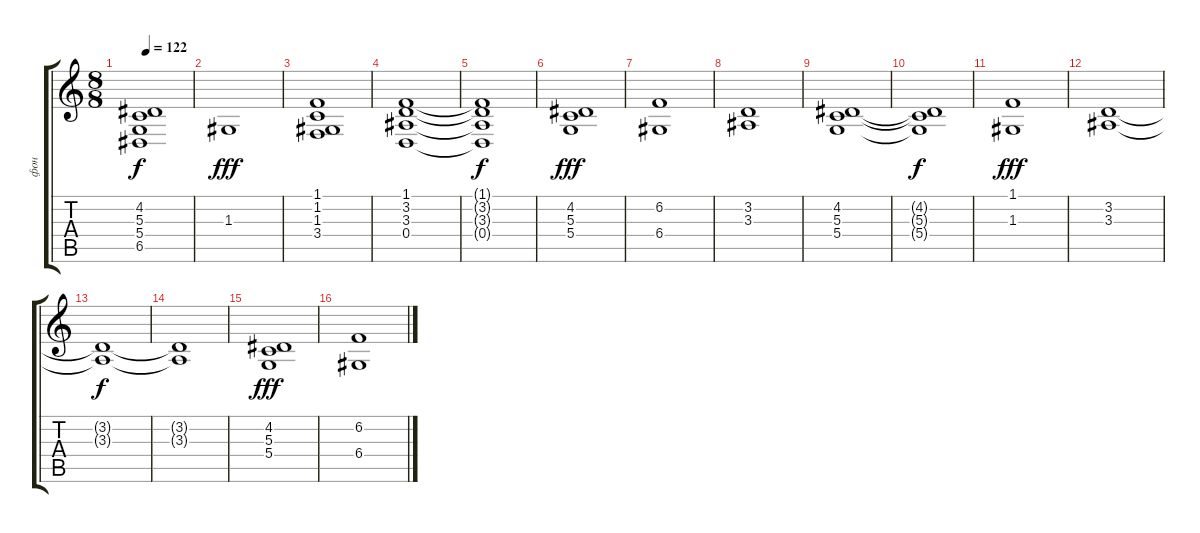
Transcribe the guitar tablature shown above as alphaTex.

\track ("фон" "фон") {instrument synthstrings1}
\staff {score tabs}
\tuning (E4 B3 G3 D3 A2 E2) {hide}
\ts (8 8)
\tempo 122
\clef g2
\ks c
(4.2{t} 5.3{t} 5.4{t} 6.5{t}).1{dy f} |
1.3.1{dy fff} |
(1.1 1.2 1.3 3.4).1 |
(1.1 3.2 3.3 0.4).1 |
(1.1{t} 3.2{t} 3.3{t} 0.4{t}).1{dy f} |
(4.2 5.3 5.4).1{dy fff} |
(6.2 6.4).1 |
(3.2 3.3).1 |
(4.2 5.3 5.4).1 |
(4.2{t} 5.3{t} 5.4{t}).1{dy f} |
(1.1 1.3).1{dy fff} |
(3.2 3.3).1 |
(3.2{t} 3.3{t}).1{dy f} |
(3.2{t} 3.3{t}).1 |
(4.2 5.3 5.4).1{dy fff} |
(6.2 6.4).1
